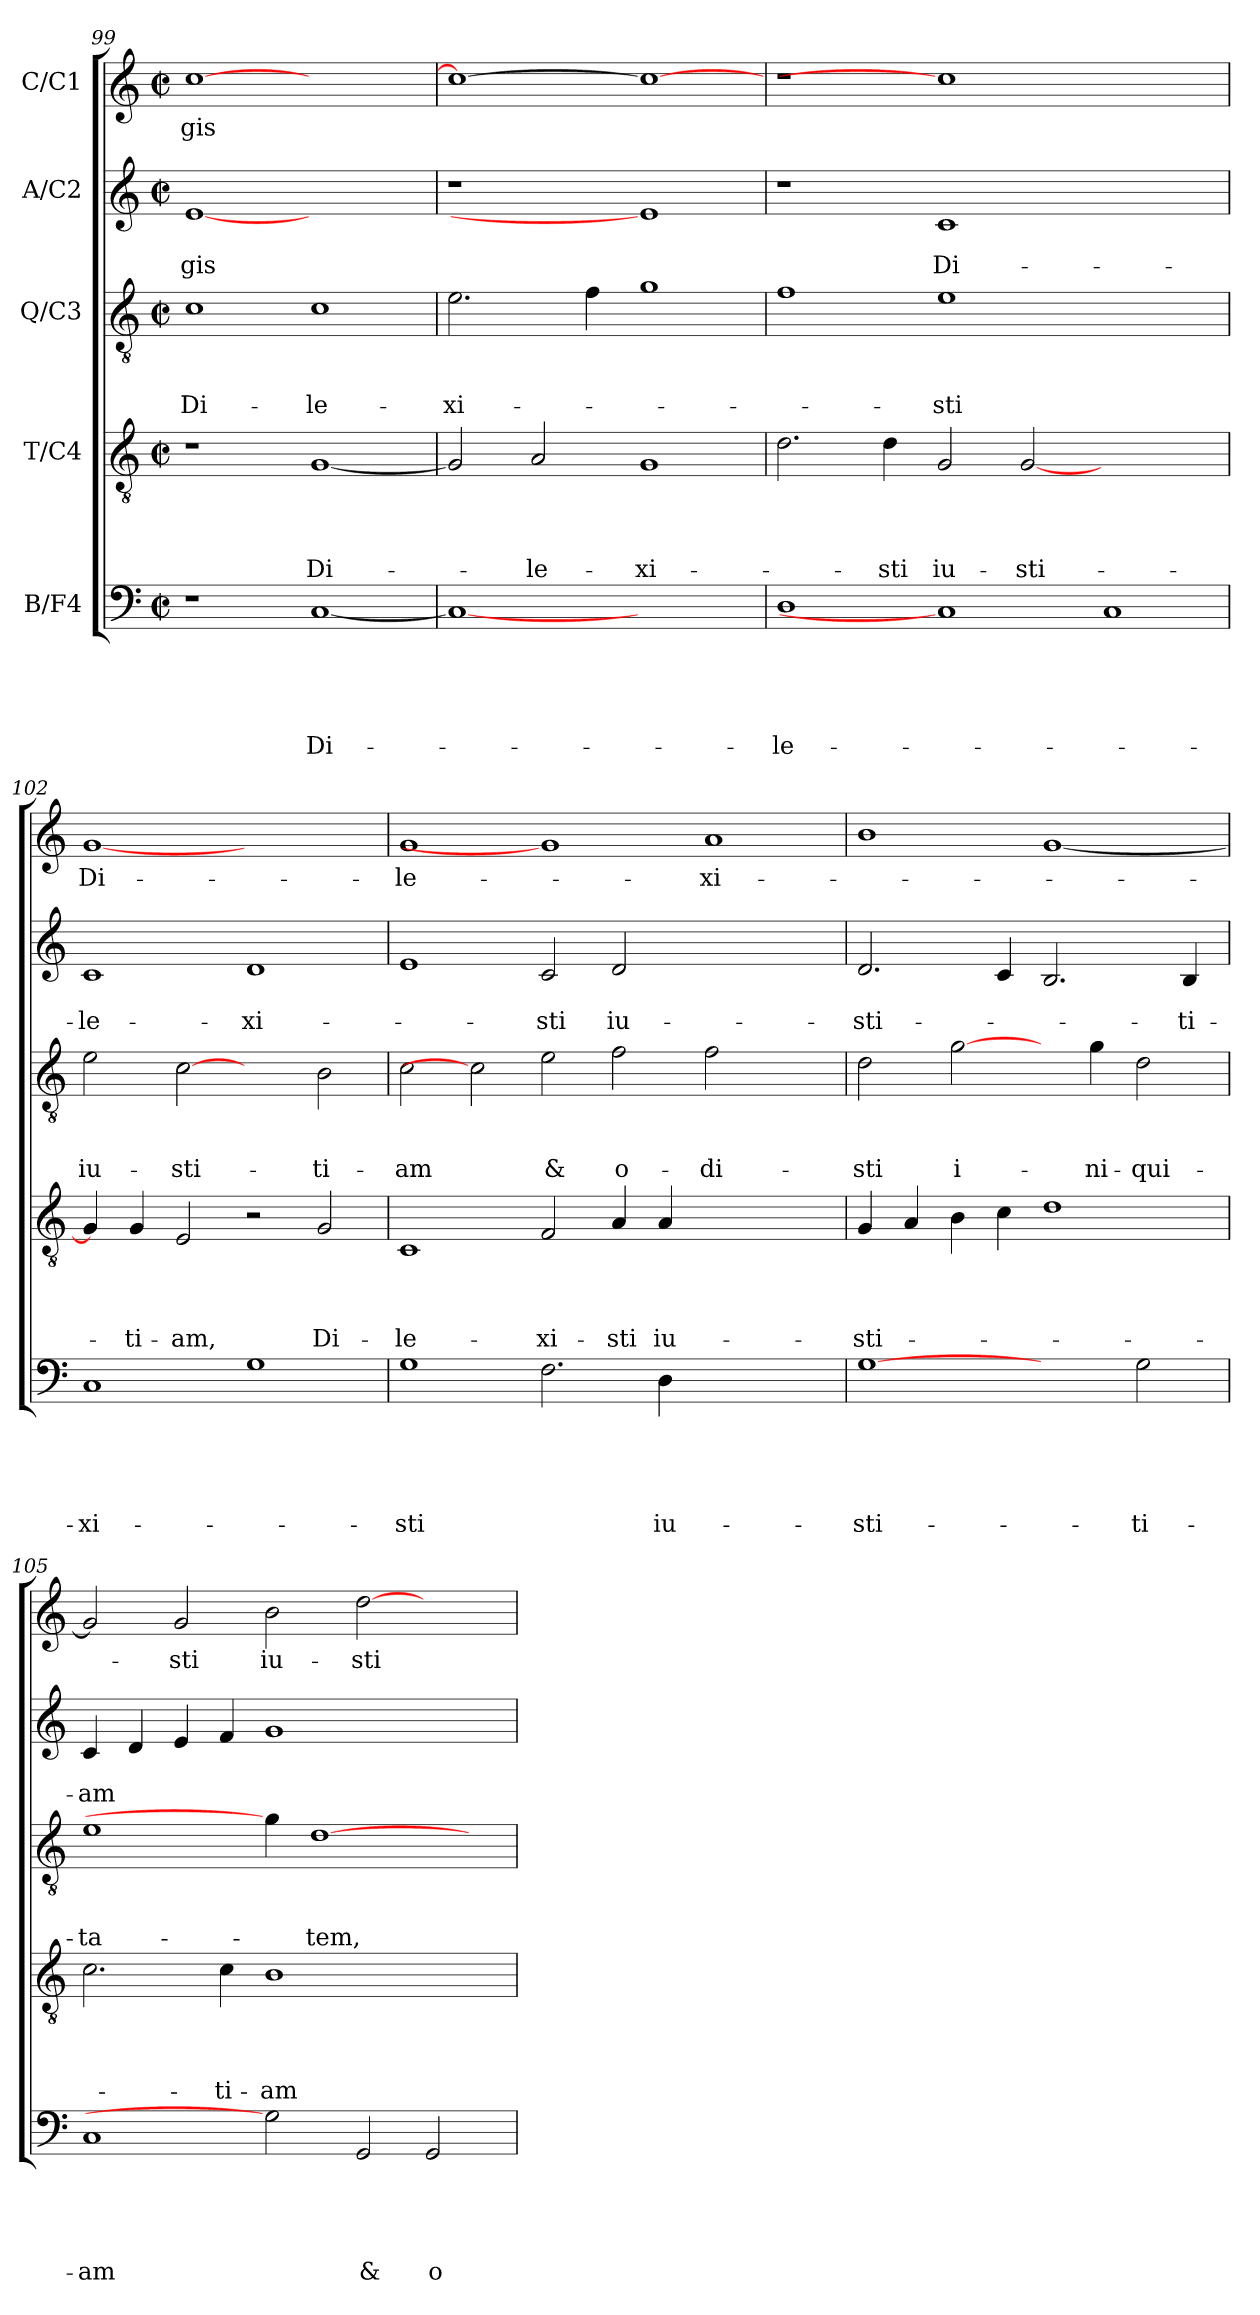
**kern	**text	**text	**text	**text	**text	**kern	**text	**text	**text	**text	**kern	**text	**text	**text	**kern	**text	**text	**kern	**text
*part5	*part5	*part5	*part5	*part5	*part5	*part4	*part4	*part4	*part4	*part4	*part3	*part3	*part3	*part3	*part2	*part2	*part2	*part1	*part1
*staff5	*staff5	*staff5	*staff5	*staff5	*staff5	*staff4	*staff4	*staff4	*staff4	*staff4	*staff3	*staff3	*staff3	*staff3	*staff2	*staff2	*staff2	*staff1	*staff1
*I"B/F4	*	*	*	*	*	*I"T/C4	*	*	*	*	*I"Q/C3	*	*	*	*I"A/C2	*	*	*I"C/C1	*
!!LO:PB:g=z
*clefF4	*	*	*	*	*	*clefGv2	*	*	*	*	*clefGv2	*	*	*	*clefG2	*	*	*clefG2	*
*k[]	*	*	*	*	*	*k[]	*	*	*	*	*k[]	*	*	*	*k[]	*	*	*k[]	*
*C:	*	*	*	*	*	*C:	*	*	*	*	*C:	*	*	*	*C:	*	*	*C:	*
*M2/2	*	*	*	*	*	*M2/2	*	*	*	*	*M2/2	*	*	*	*M2/2	*	*	*M2/2	*
*met(c|)	*	*	*	*	*	*met(c|)	*	*	*	*	*met(c|)	*	*	*	*met(c|)	*	*	*met(c|)	*
=99	=99	=99	=99	=99	=99	=99	=99	=99	=99	=99	=99	=99	=99	=99	=99	=99	=99	=99	=99
!	!	!	!	!	!	!	!	!	!	!	!	!	!	!LO:LY:b	!	!	!LO:LY:b	!	!LO:LY:b
1r	.	.	.	.	.	1r	.	.	.	.	1c	.	.	Di-	[1e	.	-gis	[1cc	-gis
!	!	!	!	!	!LO:LY:b	!	!	!	!	!LO:LY:b	!	!	!	!LO:LY:b	!	!	!	!	!
[1C	.	.	.	.	Di-	[1G	.	.	.	Di-	1c	.	.	-le-	1ryy	.	.	1ryy	.
=100	=100	=100	=100	=100	=100	=100	=100	=100	=100	=100	=100	=100	=100	=100	=100	=100	=100	=100	=100
!	!	!	!	!	!	!	!	!	!	!	!	!	!	!LO:LY:b	!	!	!	!	!
1C_	.	.	.	.	.	2G/]	.	.	.	.	2.e\	.	.	-xi-	1r	.	.	1cc_	.
!	!	!	!	!	!	!	!	!	!	!LO:LY:b	!	!	!	!	!	!	!	!	!
.	.	.	.	.	.	2A/	.	.	.	-le-	.	.	.	.	.	.	.	.	.
.	.	.	.	.	.	.	.	.	.	.	4f\	.	.	.	.	.	.	.	.
!	!	!	!	!	!	!	!	!	!	!LO:LY:b	!	!	!	!	!	!	!	!	!
1ryy	.	.	.	.	.	1G	.	.	.	-xi-	1g	.	.	.	1e]	.	.	1cc_	.
=101	=101	=101	=101	=101	=101	=101	=101	=101	=101	=101	=101	=101	=101	=101	=101	=101	=101	=101	=101
!	!	!	!	!	!LO:LY:b	!	!	!	!	!	!	!	!	!	!	!	!	!	!
1D	.	.	.	.	-le-	2.d\	.	.	.	.	1f	.	.	.	1r	.	.	1r	.
!	!	!	!	!	!	!	!	!	!	!LO:LY:b	!	!	!	!	!	!	!	!	!
.	.	.	.	.	.	4d\	.	.	.	-sti	.	.	.	.	.	.	.	.	.
!	!	!	!	!	!	!	!	!	!	!LO:LY:b	!	!	!	!LO:LY:b	!	!	!LO:LY:b	!	!
1C]	.	.	.	.	.	2G/	.	.	.	iu-	1e	.	.	-sti	1c	.	Di-	1cc]	.
!	!	!	!	!	!	!	!	!	!	!LO:LY:b	!	!	!	!	!	!	!	!	!
.	.	.	.	.	.	[2G/	.	.	.	-sti-	.	.	.	.	.	.	.	.	.
1C	.	.	.	.	.	1ryy	.	.	.	.	1ryy	.	.	.	1ryy	.	.	1ryy	.
=102	=102	=102	=102	=102	=102	=102	=102	=102	=102	=102	=102	=102	=102	=102	=102	=102	=102	=102	=102
!	!	!	!	!	!LO:LY:b	!	!	!	!	!	!	!	!	!LO:LY:b	!	!	!LO:LY:b	!	!LO:LY:b
1C	.	.	.	.	-xi-	4G/]	.	.	.	.	2e\	.	.	iu-	1c	.	-le-	[1g	Di-
!	!	!	!	!	!	!	!	!	!	!LO:LY:b	!	!	!	!	!	!	!	!	!
.	.	.	.	.	.	4G/	.	.	.	-ti-	.	.	.	.	.	.	.	.	.
!	!	!	!	!	!	!	!	!	!	!LO:LY:b	!	!	!	!LO:LY:b	!	!	!	!	!
.	.	.	.	.	.	2E/	.	.	.	-am,	[2c	.	.	-sti-	.	.	.	.	.
!	!	!	!	!	!	!	!	!	!	!	!	!	!	!	!	!	!LO:LY:b	!	!
1G	.	.	.	.	.	2r	.	.	.	.	2ryy	.	.	.	1d	.	-xi-	1ryy	.
!	!	!	!	!	!	!	!	!	!	!LO:LY:b	!	!	!	!LO:LY:b	!	!	!	!	!
.	.	.	.	.	.	2G/	.	.	.	Di-	2B\	.	.	-ti-	.	.	.	.	.
=103	=103	=103	=103	=103	=103	=103	=103	=103	=103	=103	=103	=103	=103	=103	=103	=103	=103	=103	=103
!	!	!	!	!	!LO:LY:b	!	!	!	!	!LO:LY:b	!	!	!	!LO:LY:b	!	!	!	!	!LO:LY:b
1G	.	.	.	.	-sti	1C	.	.	.	-le-	2c\	.	.	-am	1e	.	.	1g	-le-
.	.	.	.	.	.	.	.	.	.	.	2c]	.	.	.	.	.	.	.	.
!	!	!	!	!	!	!	!	!	!	!LO:LY:b	!	!	!	!LO:LY:b	!	!	!LO:LY:b	!	!
2.F\	.	.	.	.	.	2F/	.	.	.	-xi-	2e\	.	.	&	2c/	.	-sti	1g]	.
!	!	!	!	!	!	!	!	!	!	!LO:LY:b	!	!	!	!LO:LY:b	!	!	!LO:LY:b	!	!
.	.	.	.	.	.	4A/	.	.	.	-sti	2f\	.	.	o-	2d/	.	iu-	.	.
!	!	!	!	!	!LO:LY:b	!	!	!	!	!LO:LY:b	!	!	!	!	!	!	!	!	!
4D\	.	.	.	.	iu-	4A/	.	.	.	iu-	.	.	.	.	.	.	.	.	.
!	!	!	!	!	!	!	!	!	!	!	!	!	!	!LO:LY:b	!	!	!	!	!LO:LY:b
1ryy	.	.	.	.	.	1ryy	.	.	.	.	2f\	.	.	-di-	1ryy	.	.	1a	-xi-
.	.	.	.	.	.	.	.	.	.	.	2ryy	.	.	.	.	.	.	.	.
=104	=104	=104	=104	=104	=104	=104	=104	=104	=104	=104	=104	=104	=104	=104	=104	=104	=104	=104	=104
!	!	!	!	!	!LO:LY:b	!	!	!	!	!LO:LY:b	!	!	!	!LO:LY:b	!	!	!LO:LY:b	!	!
[1G	.	.	.	.	-sti-	4G/	.	.	.	-sti-	2d\	.	.	-sti	2.d/	.	-sti-	1b	.
.	.	.	.	.	.	4A/	.	.	.	.	.	.	.	.	.	.	.	.	.
!	!	!	!	!	!	!	!	!	!	!	!	!	!	!LO:LY:b	!	!	!	!	!
.	.	.	.	.	.	4B\	.	.	.	.	[2g\	.	.	i-	.	.	.	.	.
.	.	.	.	.	.	4c\	.	.	.	.	.	.	.	.	4c/	.	.	.	.
2ryy	.	.	.	.	.	1d	.	.	.	.	4ryy	.	.	.	2.B/	.	.	[1g	.
!	!	!	!	!	!	!	!	!	!	!	!	!	!	!LO:LY:b	!	!	!	!	!
.	.	.	.	.	.	.	.	.	.	.	4g\	.	.	-ni-	.	.	.	.	.
!	!	!	!	!	!LO:LY:b	!	!	!	!	!	!	!	!	!LO:LY:b	!	!	!	!	!
2G\	.	.	.	.	-ti-	.	.	.	.	.	2d\	.	.	-qui-	.	.	.	.	.
!	!	!	!	!	!	!	!	!	!	!	!	!	!	!	!	!	!LO:LY:b	!	!
.	.	.	.	.	.	.	.	.	.	.	.	.	.	.	4B/	.	-ti-	.	.
!!LO:LB:g=z
=105	=105	=105	=105	=105	=105	=105	=105	=105	=105	=105	=105	=105	=105	=105	=105	=105	=105	=105	=105
!	!	!	!	!	!LO:LY:b	!	!	!	!	!	!	!	!	!LO:LY:b	!	!	!LO:LY:b	!	!
1C	.	.	.	.	-am	2.c\	.	.	.	.	1e	.	.	-ta-	4c/	.	-am	2g/]	.
.	.	.	.	.	.	.	.	.	.	.	.	.	.	.	4d/	.	.	.	.
!	!	!	!	!	!	!	!	!	!	!	!	!	!	!	!	!	!	!	!LO:LY:b
.	.	.	.	.	.	.	.	.	.	.	.	.	.	.	4e/	.	.	2g/	-sti
!	!	!	!	!	!	!	!	!	!	!LO:LY:b	!	!	!	!	!	!	!	!	!
.	.	.	.	.	.	4c\	.	.	.	-ti-	.	.	.	.	4f/	.	.	.	.
!	!	!	!	!	!	!	!	!	!	!LO:LY:b	!	!	!	!	!	!	!	!	!LO:LY:b
2G]	.	.	.	.	.	1B	.	.	.	-am	4g\]	.	.	.	1g	.	.	2b\	iu-
!	!	!	!	!	!	!	!	!	!	!	!	!	!	!LO:LY:b	!	!	!	!	!
.	.	.	.	.	.	.	.	.	.	.	[1d	.	.	-tem,	.	.	.	.	.
!	!	!	!	!	!LO:LY:b	!	!	!	!	!	!	!	!	!	!	!	!	!	!LO:LY:b
2GG/	.	.	.	.	&	.	.	.	.	.	.	.	.	.	.	.	.	[2dd\	-sti-
!	!	!	!	!	!LO:LY:b	!	!	!	!	!	!	!	!	!	!	!	!	!	!
2GG/	.	.	.	.	o-	2ryy	.	.	.	.	.	.	.	.	2ryy	.	.	2ryy	.
.	.	.	.	.	.	.	.	.	.	.	4ryy	.	.	.	.	.	.	.	.
=	=	=	=	=	=	=	=	=	=	=	=	=	=	=	=	=	=	=	=
*-	*-	*-	*-	*-	*-	*-	*-	*-	*-	*-	*-	*-	*-	*-	*-	*-	*-	*-	*-
